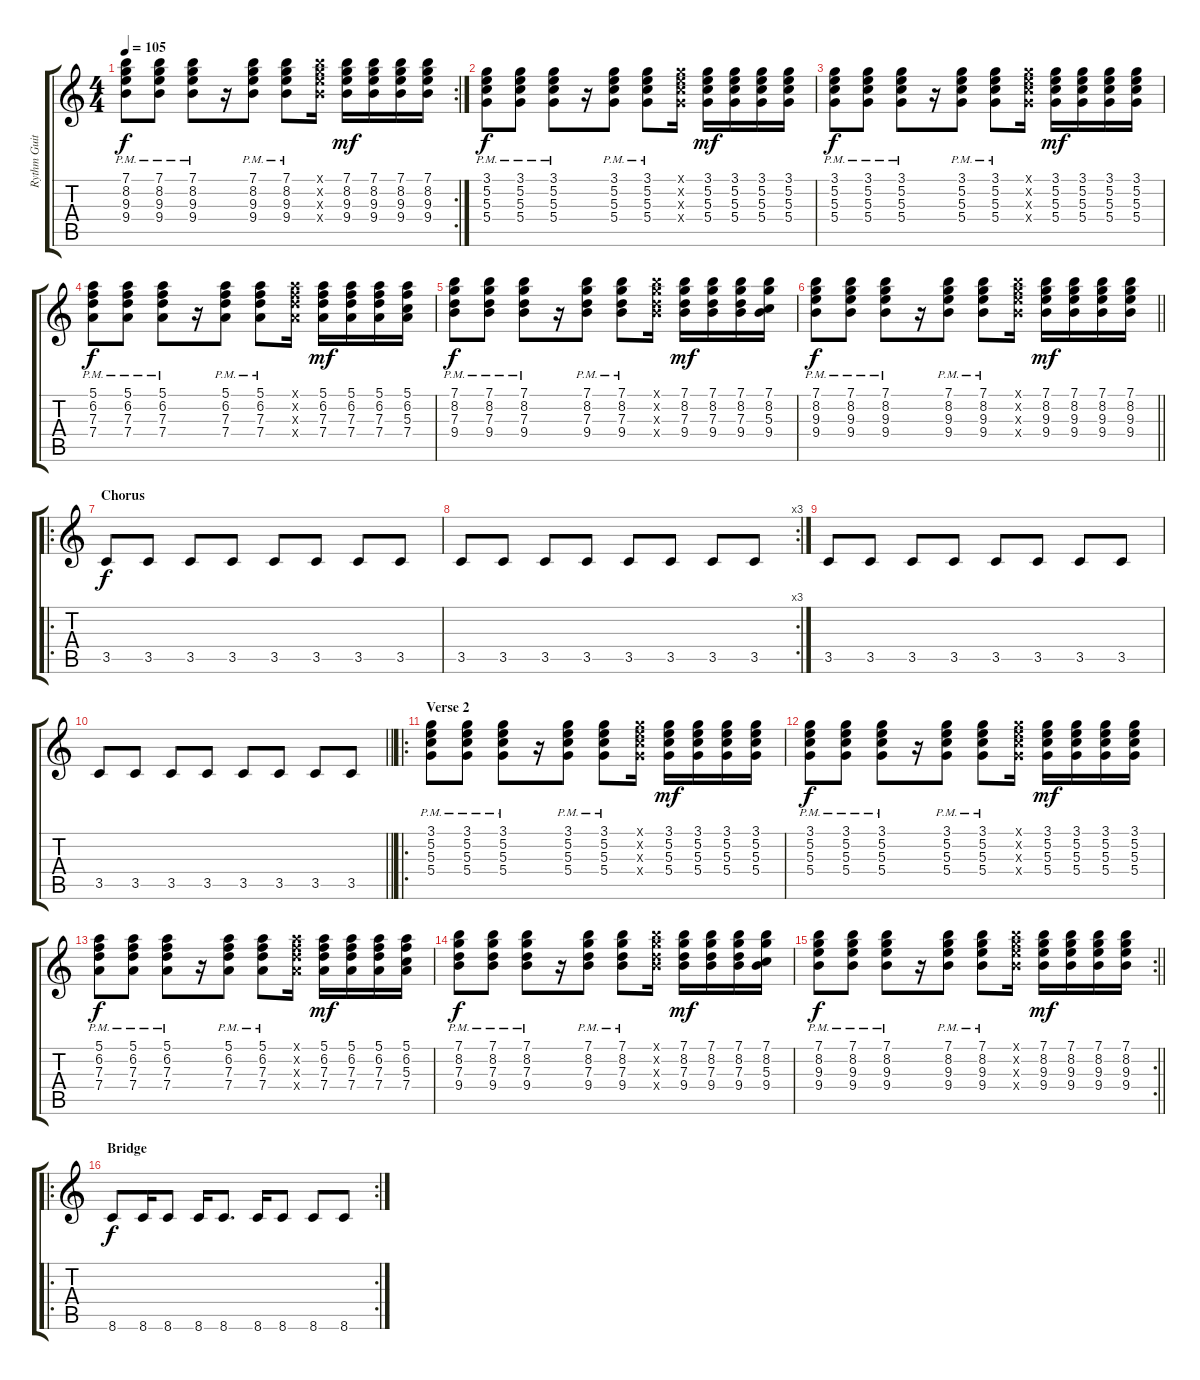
\track ("Rythm Guitar" "Rythm Guit") {instrument overdrivenguitar}
\staff {score tabs}
\tuning (E4 B3 G3 D3 A2 E2) {hide}
\rc 2
\ts (4 4)
\tempo 105
\clef g2
\ks c
(7.1{pm} 8.2{pm} 9.3{pm} 9.4{pm}).8{dy f} (7.1{pm} 8.2{pm} 9.3{pm} 9.4{pm}).8 (7.1{pm} 8.2{pm} 9.3{pm} 9.4{pm}).8 r.16 (7.1{pm} 8.2{pm} 9.3{pm} 9.4{pm}).8 (7.1{pm} 8.2{pm} 9.3{pm} 9.4{pm}).8 (7.1{x} 8.2{x} 9.3{x} 9.4{x}).16 (7.1 8.2 9.3 9.4).16{dy mf} (7.1 8.2 9.3 9.4).16 (7.1 8.2 9.3 9.4).16 (7.1 8.2 9.3 9.4).16 |
(3.1{pm} 5.2{pm} 5.3{pm} 5.4{pm}).8{dy f} (3.1{pm} 5.2{pm} 5.3{pm} 5.4{pm}).8 (3.1{pm} 5.2{pm} 5.3{pm} 5.4{pm}).8 r.16 (3.1{pm} 5.2{pm} 5.3{pm} 5.4{pm}).8 (3.1{pm} 5.2{pm} 5.3{pm} 5.4{pm}).8 (3.1{x} 5.2{x} 5.3{x} 5.4{x}).16 (3.1 5.2 5.3 5.4).16{dy mf} (3.1 5.2 5.3 5.4).16 (3.1 5.2 5.3 5.4).16 (3.1 5.2 5.3 5.4).16 |
(3.1{pm} 5.2{pm} 5.3{pm} 5.4{pm}).8{dy f} (3.1{pm} 5.2{pm} 5.3{pm} 5.4{pm}).8 (3.1{pm} 5.2{pm} 5.3{pm} 5.4{pm}).8 r.16 (3.1{pm} 5.2{pm} 5.3{pm} 5.4{pm}).8 (3.1{pm} 5.2{pm} 5.3{pm} 5.4{pm}).8 (3.1{x} 5.2{x} 5.3{x} 5.4{x}).16 (3.1 5.2 5.3 5.4).16{dy mf} (3.1 5.2 5.3 5.4).16 (3.1 5.2 5.3 5.4).16 (3.1 5.2 5.3 5.4).16 |
(5.1{pm} 6.2{pm} 7.3{pm} 7.4{pm}).8{dy f} (5.1{pm} 6.2{pm} 7.3{pm} 7.4{pm}).8 (5.1{pm} 6.2{pm} 7.3{pm} 7.4{pm}).8 r.16 (5.1{pm} 6.2{pm} 7.3{pm} 7.4{pm}).8 (5.1{pm} 6.2{pm} 7.3{pm} 7.4{pm}).8 (5.1{x} 6.2{x} 7.3{x} 7.4{x}).16 (5.1 6.2 7.3 7.4).16{dy mf} (5.1 6.2 7.3 7.4).16 (5.1 6.2 7.3 7.4).16 (5.1 6.2 5.3 7.4).16 |
(7.1{pm} 8.2{pm} 7.3{pm} 9.4{pm}).8{dy f} (7.1{pm} 8.2{pm} 7.3{pm} 9.4{pm}).8 (7.1{pm} 8.2{pm} 7.3{pm} 9.4{pm}).8 r.16 (7.1{pm} 8.2{pm} 7.3{pm} 9.4{pm}).8 (7.1{pm} 8.2{pm} 7.3{pm} 9.4{pm}).8 (7.1{x} 8.2{x} 7.3{x} 9.4{x}).16 (7.1 8.2 7.3 9.4).16{dy mf} (7.1 8.2 7.3 9.4).16 (7.1 8.2 7.3 9.4).16 (7.1 8.2 5.3 9.4).16 |
\barLineRight lightlight
(7.1{pm} 8.2{pm} 9.3{pm} 9.4{pm}).8{dy f} (7.1{pm} 8.2{pm} 9.3{pm} 9.4{pm}).8 (7.1{pm} 8.2{pm} 9.3{pm} 9.4{pm}).8 r.16 (7.1{pm} 8.2{pm} 9.3{pm} 9.4{pm}).8 (7.1{pm} 8.2{pm} 9.3{pm} 9.4{pm}).8 (7.1{x} 8.2{x} 9.3{x} 9.4{x}).16 (7.1 8.2 9.3 9.4).16{dy mf} (7.1 8.2 9.3 9.4).16 (7.1 8.2 9.3 9.4).16 (7.1 8.2 9.3 9.4).16 |
\ro
\section ("" "Chorus")
3.5.8{dy f} 3.5.8 3.5.8 3.5.8 3.5.8 3.5.8 3.5.8 3.5.8 |
\rc 3
3.5.8 3.5.8 3.5.8 3.5.8 3.5.8 3.5.8 3.5.8 3.5.8 |
3.5.8 3.5.8 3.5.8 3.5.8 3.5.8 3.5.8 3.5.8 3.5.8 |
\barLineRight lightlight
3.5.8 3.5.8 3.5.8 3.5.8 3.5.8 3.5.8 3.5.8 3.5.8 |
\ro
\section ("" "Verse 2")
(3.1{pm} 5.2{pm} 5.3{pm} 5.4{pm}).8 (3.1{pm} 5.2{pm} 5.3{pm} 5.4{pm}).8 (3.1{pm} 5.2{pm} 5.3{pm} 5.4{pm}).8 r.16 (3.1{pm} 5.2{pm} 5.3{pm} 5.4{pm}).8 (3.1{pm} 5.2{pm} 5.3{pm} 5.4{pm}).8 (3.1{x} 5.2{x} 5.3{x} 5.4{x}).16 (3.1 5.2 5.3 5.4).16{dy mf} (3.1 5.2 5.3 5.4).16 (3.1 5.2 5.3 5.4).16 (3.1 5.2 5.3 5.4).16 |
(3.1{pm} 5.2{pm} 5.3{pm} 5.4{pm}).8{dy f} (3.1{pm} 5.2{pm} 5.3{pm} 5.4{pm}).8 (3.1{pm} 5.2{pm} 5.3{pm} 5.4{pm}).8 r.16 (3.1{pm} 5.2{pm} 5.3{pm} 5.4{pm}).8 (3.1{pm} 5.2{pm} 5.3{pm} 5.4{pm}).8 (3.1{x} 5.2{x} 5.3{x} 5.4{x}).16 (3.1 5.2 5.3 5.4).16{dy mf} (3.1 5.2 5.3 5.4).16 (3.1 5.2 5.3 5.4).16 (3.1 5.2 5.3 5.4).16 |
(5.1{pm} 6.2{pm} 7.3{pm} 7.4{pm}).8{dy f} (5.1{pm} 6.2{pm} 7.3{pm} 7.4{pm}).8 (5.1{pm} 6.2{pm} 7.3{pm} 7.4{pm}).8 r.16 (5.1{pm} 6.2{pm} 7.3{pm} 7.4{pm}).8 (5.1{pm} 6.2{pm} 7.3{pm} 7.4{pm}).8 (5.1{x} 6.2{x} 7.3{x} 7.4{x}).16 (5.1 6.2 7.3 7.4).16{dy mf} (5.1 6.2 7.3 7.4).16 (5.1 6.2 7.3 7.4).16 (5.1 6.2 5.3 7.4).16 |
(7.1{pm} 8.2{pm} 7.3{pm} 9.4{pm}).8{dy f} (7.1{pm} 8.2{pm} 7.3{pm} 9.4{pm}).8 (7.1{pm} 8.2{pm} 7.3{pm} 9.4{pm}).8 r.16 (7.1{pm} 8.2{pm} 7.3{pm} 9.4{pm}).8 (7.1{pm} 8.2{pm} 7.3{pm} 9.4{pm}).8 (7.1{x} 8.2{x} 7.3{x} 9.4{x}).16 (7.1 8.2 7.3 9.4).16{dy mf} (7.1 8.2 7.3 9.4).16 (7.1 8.2 7.3 9.4).16 (7.1 8.2 5.3 9.4).16 |
\rc 2
\barLineRight lightlight
(7.1{pm} 8.2{pm} 9.3{pm} 9.4{pm}).8{dy f} (7.1{pm} 8.2{pm} 9.3{pm} 9.4{pm}).8 (7.1{pm} 8.2{pm} 9.3{pm} 9.4{pm}).8 r.16 (7.1{pm} 8.2{pm} 9.3{pm} 9.4{pm}).8 (7.1{pm} 8.2{pm} 9.3{pm} 9.4{pm}).8 (7.1{x} 8.2{x} 9.3{x} 9.4{x}).16 (7.1 8.2 9.3 9.4).16{dy mf} (7.1 8.2 9.3 9.4).16 (7.1 8.2 9.3 9.4).16 (7.1 8.2 9.3 9.4).16 |
\ro
\rc 2
\section ("" "Bridge")
8.6.8{dy f} 8.6.16 8.6.8 8.6.16 8.6.8{d} 8.6.16 8.6.8 8.6.8 8.6.8
